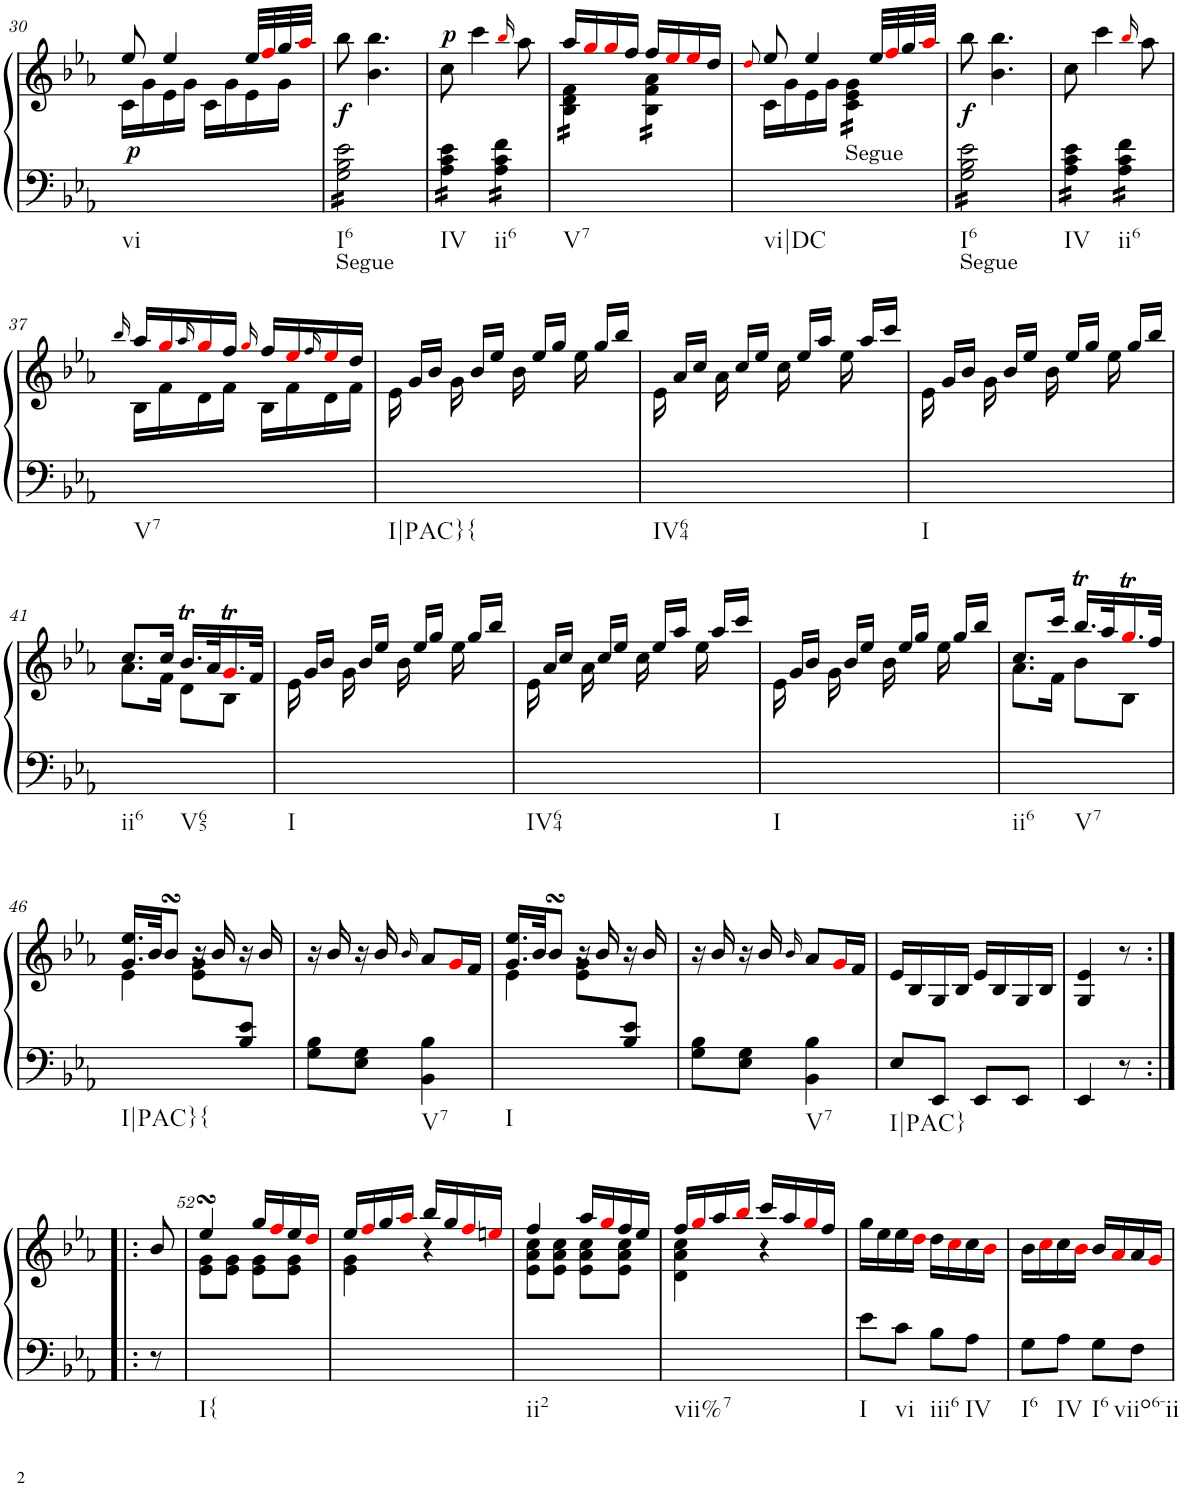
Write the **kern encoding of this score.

**kern	**kern	**dynam
*part1	*part1	*part1
*staff2	*staff1	*staff1/2
*I"Piano	*	*
*I'Pno.	*	*
!!LO:PB:g=z
*clefF4	*clefG2	*
*k[b-e-a-]	*k[b-e-a-]	*
*M2/4	*M2/4	*
=30	=30	=30
*	*^	*
!LO:TX:b:t=vi	!	!	!
!	!	!	!LO:DY:a=2
2ryy	8ee-/	16c\LL	p
.	.	16g\	.
.	4ee-/	16e-\	.
.	.	16g\JJ	.
.	.	16c\LL	.
.	.	16g\	.
.	32ee-/LLL	16e-\	.
.	32ffi/	.	.
.	32gg/	16g\JJ	.
.	32aa-i/JJJ	.	.
*	*v	*v	*
=31	=31	=31
!LO:TX:b:t=Segue	!	!
!LO:TX:b:t=I6	!	!
!	!	!LO:DY:b
*tremolo	*	*
16G\ 16B-\ 16e-\LL	8bb-\	f
16G\ 16B-\ 16e-\	.	.
16G\ 16B-\ 16e-\	4.b-\ 4.bb-\	.
16G\ 16B-\ 16e-\	.	.
16G\ 16B-\ 16e-\	.	.
16G\ 16B-\ 16e-\	.	.
16G\ 16B-\ 16e-\	.	.
16G\ 16B-\ 16e-\JJ	.	.
=32	=32	=32
!LO:TX:b:t=IV	!	!
!	!	!LO:DY:a
16A-\ 16c\ 16e-\LL	8cc\	p
16A-\ 16c\ 16e-\	.	.
16A-\ 16c\ 16e-\	4ccc\	.
16A-\ 16c\ 16e-\JJ	.	.
!LO:TX:b:t=ii6	!	!
16A-\ 16c\ 16f\LL	.	.
16A-\ 16c\ 16f\	.	.
.	16qbb-i/	.
16A-\ 16c\ 16f\	8aa-\	.
16A-\ 16c\ 16f\JJ	.	.
=33	=33	=33
*	*^	*
!LO:TX:b:t=V7	!	!	!
*	*tremolo	*	*
2ryy	16aa-/LL	16B-\ 16d\ 16f\LL	.
.	16ggi/	16B-\ 16d\ 16f\	.
.	16ggi/	16B-\ 16d\ 16f\	.
.	16ff/JJ	16B-\ 16d\ 16f\JJ	.
.	16ff/LL	16B-\ 16f\ 16a-\LL	.
.	16ee-i/	16B-\ 16f\ 16a-\	.
.	16ee-i/	16B-\ 16f\ 16a-\	.
.	16dd/JJ	16B-\ 16f\ 16a-\JJ	.
*	*Xtremolo	*	*
=34	=34	=34	=34
.	8qddi/	.	.
!LO:TX:b:t=vi|DC	!	!	!
4ryy	8ee-/	16c\LL	.
.	.	16g\	.
.	4ee-/	16e-\	.
.	.	16g\JJ	.
!LO:TX:a:t=Segue	!	!	!
*	*tremolo	*	*
4ryy	.	16c\ 16e-\ 16g\LL	.
.	.	16c\ 16e-\ 16g\	.
.	32ee-/LLL	16c\ 16e-\ 16g\	.
.	32ffi/	.	.
.	32gg/	16c\ 16e-\ 16g\JJ	.
*	*Xtremolo	*	*
.	32aa-i/JJJ	.	.
*	*v	*v	*
=35	=35	=35
!LO:TX:b:t=Segue	!	!
!LO:TX:b:t=I6	!	!
!	!	!LO:DY:b
16G\ 16B-\ 16e-\LL	8bb-\	f
16G\ 16B-\ 16e-\	.	.
16G\ 16B-\ 16e-\	4.b-\ 4.bb-\	.
16G\ 16B-\ 16e-\	.	.
16G\ 16B-\ 16e-\	.	.
16G\ 16B-\ 16e-\	.	.
16G\ 16B-\ 16e-\	.	.
16G\ 16B-\ 16e-\JJ	.	.
=36	=36	=36
!LO:TX:b:t=IV	!	!
16A-\ 16c\ 16e-\LL	8cc\	.
16A-\ 16c\ 16e-\	.	.
16A-\ 16c\ 16e-\	4ccc\	.
16A-\ 16c\ 16e-\JJ	.	.
!LO:TX:b:t=ii6	!	!
16A-\ 16c\ 16f\LL	.	.
16A-\ 16c\ 16f\	.	.
.	16qbb-i/	.
16A-\ 16c\ 16f\	8aa-\	.
16A-\ 16c\ 16f\JJ	.	.
*Xtremolo	*	*
!!LO:LB:g=z
=37	=37	=37
.	16qbb-/	.
*	*^	*
!LO:TX:b:t=V7	!	!	!
2ryy	16aa-/LL	16B-\LL	.
.	16ggi/	16f\	.
.	16qaa-/	.	.
.	16ggi/	16d\	.
.	16ff/JJ	16f\JJ	.
.	16qggi/	.	.
.	16ff/LL	16B-\LL	.
.	16ee-i/	16f\	.
.	16qff/	.	.
.	16ee-i/	16d\	.
.	16dd/JJ	16f\JJ	.
=38	=38	=38	=38
!LO:TX:b:t=I|PAC}{	!	!	!
*	*v	*v	*
2ryy	24e-\	.
.	24g/LL	.
.	24b-/JJ	.
.	24g\	.
.	24b-/LL	.
.	24ee-/JJ	.
.	24b-\	.
.	24ee-/LL	.
.	24gg/JJ	.
.	24ee-\	.
.	24gg/LL	.
.	24bb-/JJ	.
=39	=39	=39
!LO:TX:b:t=IV64	!	!
2ryy	24e-\	.
.	24a-/LL	.
.	24cc/JJ	.
.	24a-\	.
.	24cc/LL	.
.	24ee-/JJ	.
.	24cc\	.
.	24ee-/LL	.
.	24aa-/JJ	.
.	24ee-\	.
.	24aa-/LL	.
.	24ccc/JJ	.
=40	=40	=40
!LO:TX:b:t=I	!	!
2ryy	24e-\	.
.	24g/LL	.
.	24b-/JJ	.
.	24g\	.
.	24b-/LL	.
.	24ee-/JJ	.
.	24b-\	.
.	24ee-/LL	.
.	24gg/JJ	.
.	24ee-\	.
.	24gg/LL	.
.	24bb-/JJ	.
!!LO:LB:g=z
=41	=41	=41
*	*^	*
!LO:TX:b:t=ii6	!	!	!
4ryy	8.cc/L	8.a-\L	.
.	16cc/Jk	16f\Jk	.
!LO:TX:b:t=V65	!	!	!
4ryy	16.b-T/LL	8d\L	.
.	32a-/K	.	.
.	16.gti/	8B-\J	.
.	32f/JJk	.	.
*	*v	*v	*
=42	=42	=42
!LO:TX:b:t=I	!	!
2ryy	24e-\	.
.	24g/LL	.
.	24b-/JJ	.
.	24g\	.
.	24b-/LL	.
.	24ee-/JJ	.
.	24b-\	.
.	24ee-/LL	.
.	24gg/JJ	.
.	24ee-\	.
.	24gg/LL	.
.	24bb-/JJ	.
=43	=43	=43
!LO:TX:b:t=IV64	!	!
2ryy	24e-\	.
.	24a-/LL	.
.	24cc/JJ	.
.	24a-\	.
.	24cc/LL	.
.	24ee-/JJ	.
.	24cc\	.
.	24ee-/LL	.
.	24aa-/JJ	.
.	24ee-\	.
.	24aa-/LL	.
.	24ccc/JJ	.
=44	=44	=44
!LO:TX:b:t=I	!	!
2ryy	24e-\	.
.	24g/LL	.
.	24b-/JJ	.
.	24g\	.
.	24b-/LL	.
.	24ee-/JJ	.
.	24b-\	.
.	24ee-/LL	.
.	24gg/JJ	.
.	24ee-\	.
.	24gg/LL	.
.	24bb-/JJ	.
=45	=45	=45
*	*^	*
!LO:TX:b:t=ii6	!	!	!
4ryy	8.cc/L	8.a-\L	.
.	16ccc/Jk	16f\Jk	.
!LO:TX:b:t=V7	!	!	!
4ryy	16.bb-T/LL	8b-\L	.
.	32aa-/K	.	.
.	16.ggti/	8B-\J	.
.	32ff/JJk	.	.
!!LO:LB:g=z	!!
=46	=46	=46	=46
!LO:TX:b:t=I|PAC}{	!	!	!
4.ryy	16.g/ 16.ee-/LL	4e-\	.
.	32b-/JK	.	.
.	8b-sSSS/J	.	.
.	16r	8e-\ 8g\L	.
.	16b-/	.	.
8B-/ 8e-/J	16r	8ryy	.
.	16b-/	.	.
*	*v	*v	*
=47	=47	=47
8G\ 8B-\L	16r	.
.	16b-/	.
8E-\ 8G\J	16r	.
.	16b-/	.
.	16qb-/	.
!LO:TX:b:t=V7	!	!
4BB-\ 4B-\	8a-/L	.
.	16gi/L	.
.	16f/JJ	.
=48	=48	=48
*	*^	*
!LO:TX:b:t=I	!	!	!
4.ryy	16.g/ 16.ee-/LL	4e-\	.
.	32b-/JK	.	.
.	8b-sSSS/J	.	.
.	16r	8e-\ 8g\L	.
.	16b-/	.	.
8B-/ 8e-/J	16r	8ryy	.
.	16b-/	.	.
*	*v	*v	*
=49	=49	=49
8G\ 8B-\L	16r	.
.	16b-/	.
8E-\ 8G\J	16r	.
.	16b-/	.
.	16qb-/	.
!LO:TX:b:t=V7	!	!
4BB-\ 4B-\	8a-/L	.
.	16gi/L	.
.	16f/JJ	.
=50	=50	=50
!LO:TX:b:t=I|PAC}	!	!
8E-/L	16e-/LL	.
.	16B-/	.
8EE-/J	16G/	.
.	16B-/JJ	.
8EE-/L	16e-/LL	.
.	16B-/	.
8EE-/J	16G/	.
.	16B-/JJ	.
=51	=51	=51
4EE-/	4G/ 4e-/	.
8r	8r	.
!!LO:LB:g=z
=51X1:|!|:	=51X1:|!|:	=51X1:|!|:
8r	8b-/	.
=52	=52	=52
*	*^	*
!LO:TX:b:t=I{	!	!	!
2ryy	4ee-sSSs/	8e-\ 8g\L	.
.	.	8e-\ 8g\J	.
.	16gg/LL	8e-\ 8g\L	.
.	16ffi/	.	.
.	16ee-/	8e-\ 8g\J	.
.	16ddi/JJ	.	.
=53	=53	=53	=53
4ryy	16ee-/LL	4e-\ 4g\	.
.	16ffi/	.	.
.	16gg/	.	.
.	16aa-i/JJ	.	.
4r	16bb-/LL	4ryy	.
.	16gg/	.	.
.	16ffi/	.	.
.	16eeni/JJ	.	.
=54	=54	=54	=54
!LO:TX:b:t=ii2	!	!	!
2ryy	4ff/	8e-\ 8a-\ 8cc\L	.
.	.	8e-\ 8a-\ 8cc\J	.
.	16aa-/LL	8e-\ 8a-\ 8cc\L	.
.	16ggi/	.	.
.	16ff/	8e-\ 8a-\ 8cc\J	.
.	16ee-/JJ	.	.
=55	=55	=55	=55
!LO:TX:b:t=vii%7	!	!	!
4ryy	16ff/LL	4d\ 4a-\ 4cc\	.
.	16ggi/	.	.
.	16aa-/	.	.
.	16bb-i/JJ	.	.
4r	16ccc/LL	4ryy	.
.	16aa-/	.	.
.	16ggi/	.	.
.	16ff/JJ	.	.
*	*v	*v	*
=56	=56	=56
!LO:TX:b:t=I	!	!
8e-\L	16gg\LL	.
.	16ee-\	.
!LO:TX:b:t=vi	!	!
8c\J	16ee-\	.
.	16ddi\JJ	.
!LO:TX:b:t=iii6	!	!
8B-\L	16dd\LL	.
.	16cci\	.
!LO:TX:b:t=IV	!	!
8A-\J	16cc\	.
.	16b-i\JJ	.
=57	=57	=57
!LO:TX:b:t=I6	!	!
8G\L	16b-\LL	.
.	16cci\	.
!LO:TX:b:t=IV	!	!
8A-\J	16cc\	.
.	16b-i\JJ	.
!LO:TX:b:t=I6	!	!
8G\L	16b-/LL	.
.	16a-i/	.
!LO:TX:b:t=viio6-ii	!	!
8F\J	16a-/	.
.	16gi/JJ	.
=	=	=
*-	*-	*-
